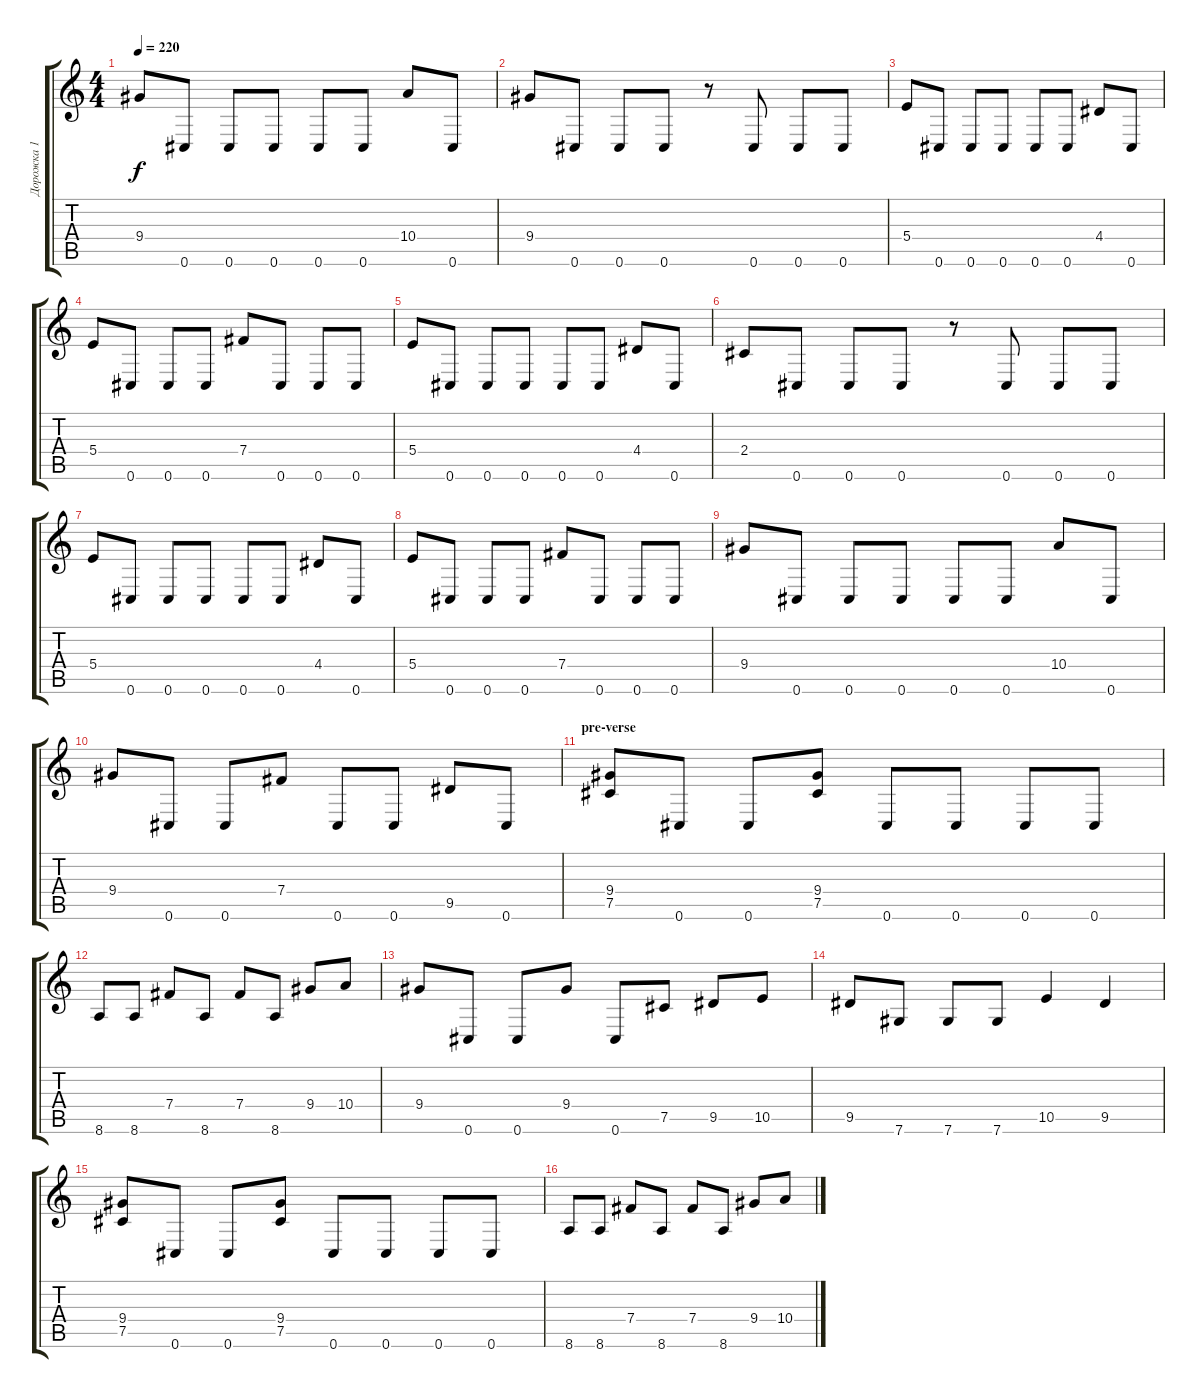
\track ("Дорожка 1" "Дорожка 1") {instrument distortionguitar}
\staff {score tabs}
\tuning (Db4 Ab3 E3 B2 Gb2 Db2) {hide}
\ts (4 4)
\tempo 220
\clef g2
\ks c
9.4.8{dy f} 0.6.8 0.6.8 0.6.8 0.6.8 0.6.8 10.4.8 0.6.8 |
9.4.8 0.6.8 0.6.8 0.6.8 r.8 0.6.8 0.6.8 0.6.8 |
5.4.8 0.6.8 0.6.8 0.6.8 0.6.8 0.6.8 4.4.8 0.6.8 |
5.4.8 0.6.8 0.6.8 0.6.8 7.4.8 0.6.8 0.6.8 0.6.8 |
5.4.8 0.6.8 0.6.8 0.6.8 0.6.8 0.6.8 4.4.8 0.6.8 |
2.4.8 0.6.8 0.6.8 0.6.8 r.8 0.6.8 0.6.8 0.6.8 |
5.4.8 0.6.8 0.6.8 0.6.8 0.6.8 0.6.8 4.4.8 0.6.8 |
5.4.8 0.6.8 0.6.8 0.6.8 7.4.8 0.6.8 0.6.8 0.6.8 |
9.4.8 0.6.8 0.6.8 0.6.8 0.6.8 0.6.8 10.4.8 0.6.8 |
9.4.8 0.6.8 0.6.8 7.4.8 0.6.8 0.6.8 9.5.8 0.6.8 |
\section ("" "pre-verse")
(9.4 7.5).8 0.6.8 0.6.8 (9.4 7.5).8 0.6.8 0.6.8 0.6.8 0.6.8 |
8.6.8 8.6.8 7.4.8 8.6.8 7.4.8 8.6.8 9.4.8 10.4.8 |
9.4.8 0.6.8 0.6.8 9.4.8 0.6.8 7.5.8 9.5.8 10.5.8 |
9.5.8 7.6.8 7.6.8 7.6.8 10.5.4 9.5.4 |
(9.4 7.5).8 0.6.8 0.6.8 (9.4 7.5).8 0.6.8 0.6.8 0.6.8 0.6.8 |
8.6.8 8.6.8 7.4.8 8.6.8 7.4.8 8.6.8 9.4.8 10.4.8
